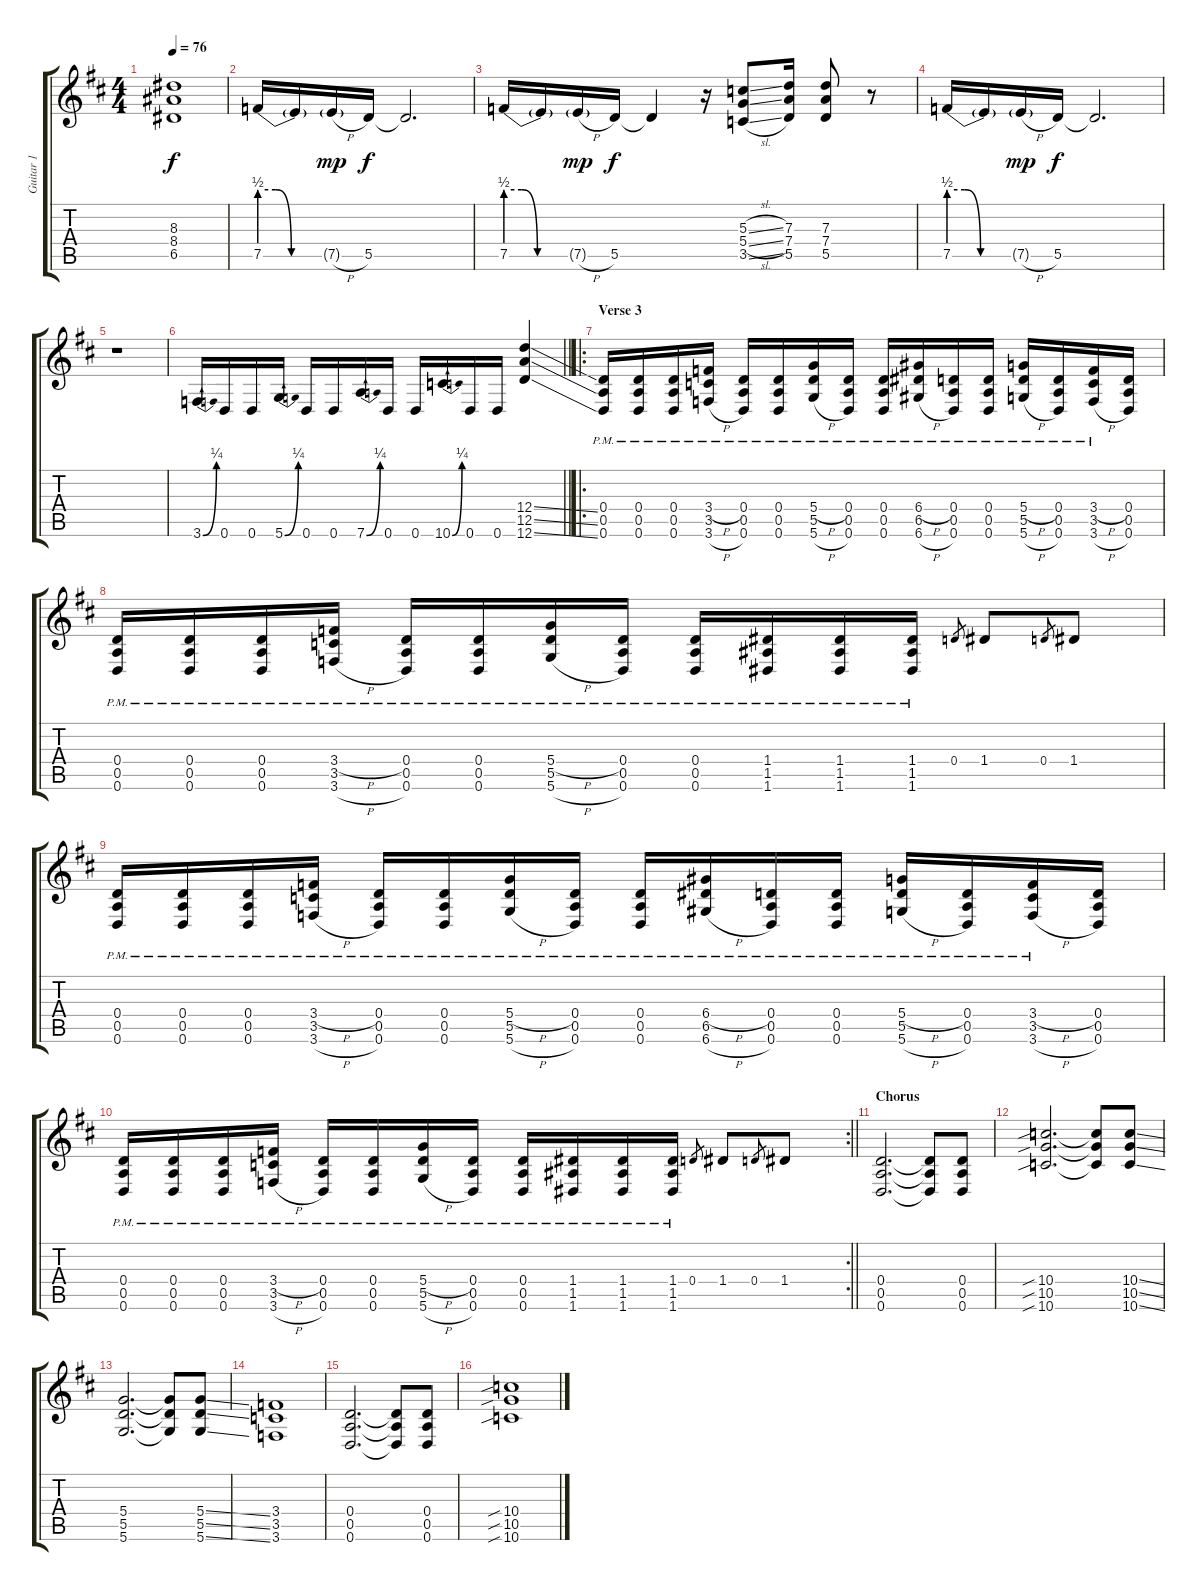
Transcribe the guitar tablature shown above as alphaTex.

\track ("Guitar 1" "Guitar 1") {instrument distortionguitar bank 255}
\staff {score tabs}
\tuning (E4 B3 G3 D3 A2 D2) {hide}
\ts (4 4)
\tempo 76
\clef g2
\ks d
(8.3 8.4 6.5).1{dy f} |
7.5{be (custom 0 2 15 2 30 0 60 0)}.16 7.5{t}.16 7.5{h g}.16{dy mp} 5.5.16{dy f} 5.5{t}.2{d} |
7.5{be (custom 0 2 15 2 30 0 60 0)}.16 7.5{t}.16 7.5{h g}.16{dy mp} 5.5.16{dy f} 5.5{t}.4 r.16 (5.3{sl} 5.4{sl} 3.5{sl}).8 (7.3 7.4 5.5).16 (7.3 7.4 5.5).8 r.8 |
7.5{be (custom 0 2 15 2 30 0 60 0)}.16 7.5{t}.16 7.5{h g}.16{dy mp} 5.5.16{dy f} 5.5{t}.2{d} |
r.1 |
\barLineRight lightlight
3.6{be (bend 0 0 60 1)}.16 0.6.16 0.6.16 5.6{be (bend 0 0 60 1)}.16 0.6.16 0.6.16 7.6{be (bend 0 0 60 1)}.16 0.6.16 0.6.16 10.6{be (bend 0 0 60 1)}.16 0.6.16 0.6.16 (12.4{ss} 12.5{ss} 12.6{ss}).4 |
\ro
\section ("" "Verse 3")
(0.4{pm} 0.5{pm} 0.6{pm}).16 (0.4{pm} 0.5{pm} 0.6{pm}).16 (0.4{pm} 0.5{pm} 0.6{pm}).16 (3.4{h pm} 3.5{pm} 3.6{h pm}).16 (0.4{pm} 0.5{pm} 0.6{pm}).16 (0.4{pm} 0.5{pm} 0.6{pm}).16 (5.4{h pm} 5.5{pm} 5.6{h pm}).16 (0.4{pm} 0.5{pm} 0.6{pm}).16 (0.4{pm} 0.5{pm} 0.6{pm}).16 (6.4{h pm} 6.5{pm} 6.6{h pm}).16 (0.4{pm} 0.5{pm} 0.6{pm}).16 (0.4{pm} 0.5{pm} 0.6{pm}).16 (5.4{h pm} 5.5{pm} 5.6{h pm}).16 (0.4{pm} 0.5{pm} 0.6{pm}).16 (3.4{h pm} 3.5{pm} 3.6{h pm}).16 (0.4 0.5 0.6).16 |
(0.4{pm} 0.5{pm} 0.6{pm}).16 (0.4{pm} 0.5{pm} 0.6{pm}).16 (0.4{pm} 0.5{pm} 0.6{pm}).16 (3.4{h pm} 3.5{pm} 3.6{h pm}).16 (0.4{pm} 0.5{pm} 0.6{pm}).16 (0.4{pm} 0.5{pm} 0.6{pm}).16 (5.4{h pm} 5.5{pm} 5.6{h pm}).16 (0.4{pm} 0.5{pm} 0.6{pm}).16 (0.4{pm} 0.5{pm} 0.6{pm}).16 (1.4{pm} 1.5{pm} 1.6{pm}).16 (1.4{pm} 1.5{pm} 1.6{pm}).16 (1.4{pm} 1.5{pm} 1.6{pm}).16 0.4.8{gr} 1.4.8 0.4.8{gr} 1.4.8 |
(0.4{pm} 0.5{pm} 0.6{pm}).16 (0.4{pm} 0.5{pm} 0.6{pm}).16 (0.4{pm} 0.5{pm} 0.6{pm}).16 (3.4{h pm} 3.5{pm} 3.6{h pm}).16 (0.4{pm} 0.5{pm} 0.6{pm}).16 (0.4{pm} 0.5{pm} 0.6{pm}).16 (5.4{h pm} 5.5{pm} 5.6{h pm}).16 (0.4{pm} 0.5{pm} 0.6{pm}).16 (0.4{pm} 0.5{pm} 0.6{pm}).16 (6.4{h pm} 6.5{pm} 6.6{h pm}).16 (0.4{pm} 0.5{pm} 0.6{pm}).16 (0.4{pm} 0.5{pm} 0.6{pm}).16 (5.4{h pm} 5.5{pm} 5.6{h pm}).16 (0.4{pm} 0.5{pm} 0.6{pm}).16 (3.4{h pm} 3.5{pm} 3.6{h pm}).16 (0.4 0.5 0.6).16 |
\rc 2
\barLineRight lightlight
(0.4{pm} 0.5{pm} 0.6{pm}).16 (0.4{pm} 0.5{pm} 0.6{pm}).16 (0.4{pm} 0.5{pm} 0.6{pm}).16 (3.4{h pm} 3.5{pm} 3.6{h pm}).16 (0.4{pm} 0.5{pm} 0.6{pm}).16 (0.4{pm} 0.5{pm} 0.6{pm}).16 (5.4{h pm} 5.5{pm} 5.6{h pm}).16 (0.4{pm} 0.5{pm} 0.6{pm}).16 (0.4{pm} 0.5{pm} 0.6{pm}).16 (1.4{pm} 1.5{pm} 1.6{pm}).16 (1.4{pm} 1.5{pm} 1.6{pm}).16 (1.4{pm} 1.5{pm} 1.6{pm}).16 0.4.8{gr} 1.4.8 0.4.8{gr} 1.4.8 |
\section ("" "Chorus")
(0.4 0.5 0.6).2{d} (0.4{t} 0.5{t} 0.6{t}).8 (0.4 0.5 0.6).8 |
(10.4{sib} 10.5{sib} 10.6{sib}).2{d} (10.4{t} 10.5{t} 10.6{t}).8 (10.4{ss} 10.5{ss} 10.6{ss}).8 |
(5.4 5.5 5.6).2{d} (5.4{t} 5.5{t} 5.6{t}).8 (5.4{ss} 5.5{ss} 5.6{ss}).8 |
(3.4 3.5 3.6).1 |
(0.4 0.5 0.6).2{d} (0.4{t} 0.5{t} 0.6{t}).8 (0.4 0.5 0.6).8 |
(10.4{sib} 10.5{sib} 10.6{sib}).1
